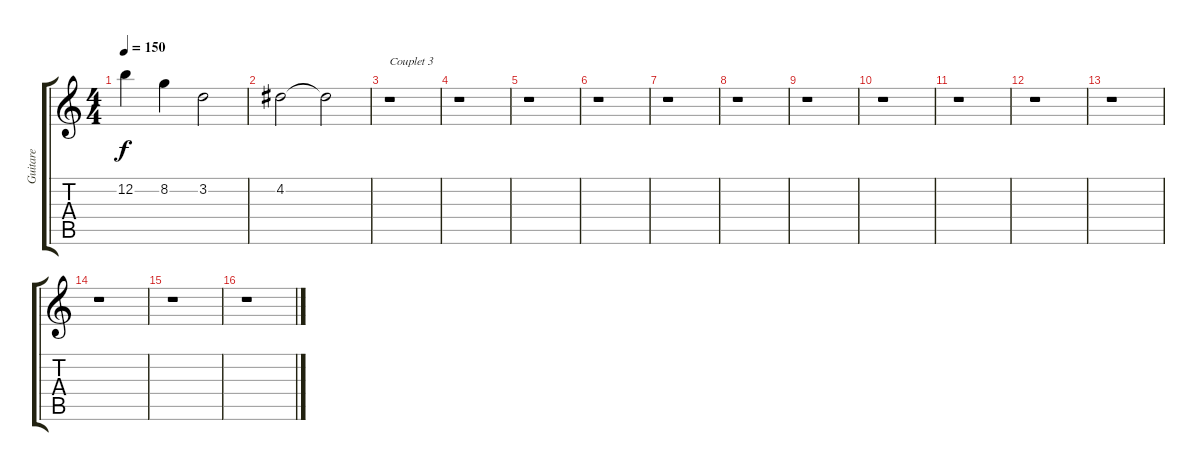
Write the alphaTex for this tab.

\track ("Guitare" "Guitare") {instrument distortionguitar}
\staff {score tabs}
\tuning (E4 B3 G3 D3 A2 D2) {hide}
\ts (4 4)
\tempo 150
\clef g2
\ks c
12.2{t}.4{dy f} 8.2.4 3.2.2 |
4.2.2 4.2{t}.2 |
r.1{txt "Couplet 3"} |
r.1 |
r.1 |
r.1 |
r.1 |
r.1 |
r.1 |
r.1 |
r.1 |
r.1 |
r.1 |
r.1 |
r.1 |
r.1
